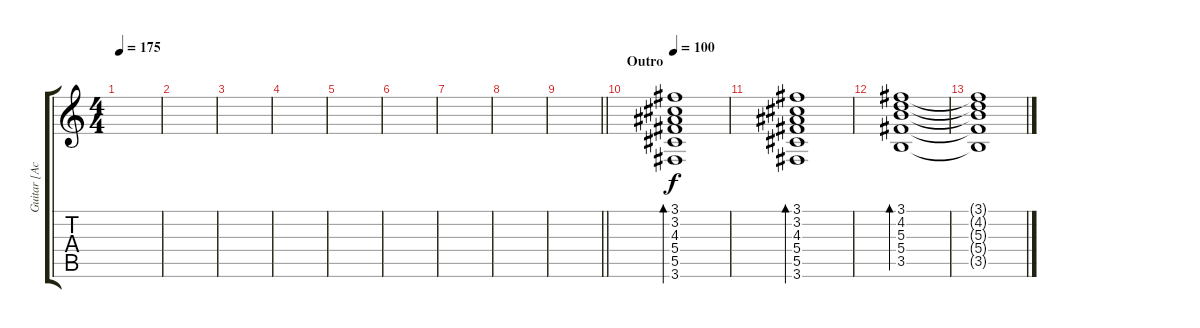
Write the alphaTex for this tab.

\track ("Guitar [Acoustic]" "Guitar [Ac") {instrument acousticguitarsteel}
\staff {score tabs}
\tuning (Eb4 Bb3 Gb3 Db3 Ab2 Eb2) {hide}
\ts (4 4)
\tempo 175
\clef g2
\ks c
|
|
|
|
|
|
|
|
\barLineRight lightlight
|
\section ("" "Outro")
\tempo 100
(3.1 3.2 4.3 5.4 5.5 3.6).1{bd 120} |
(3.1 3.2 4.3 5.4 5.5 3.6).1{bd 120} |
(3.1 4.2 5.3 5.4 3.5).1{bd 120} |
(3.1{t} 4.2{t} 5.3{t} 5.4{t} 3.5{t}).1
